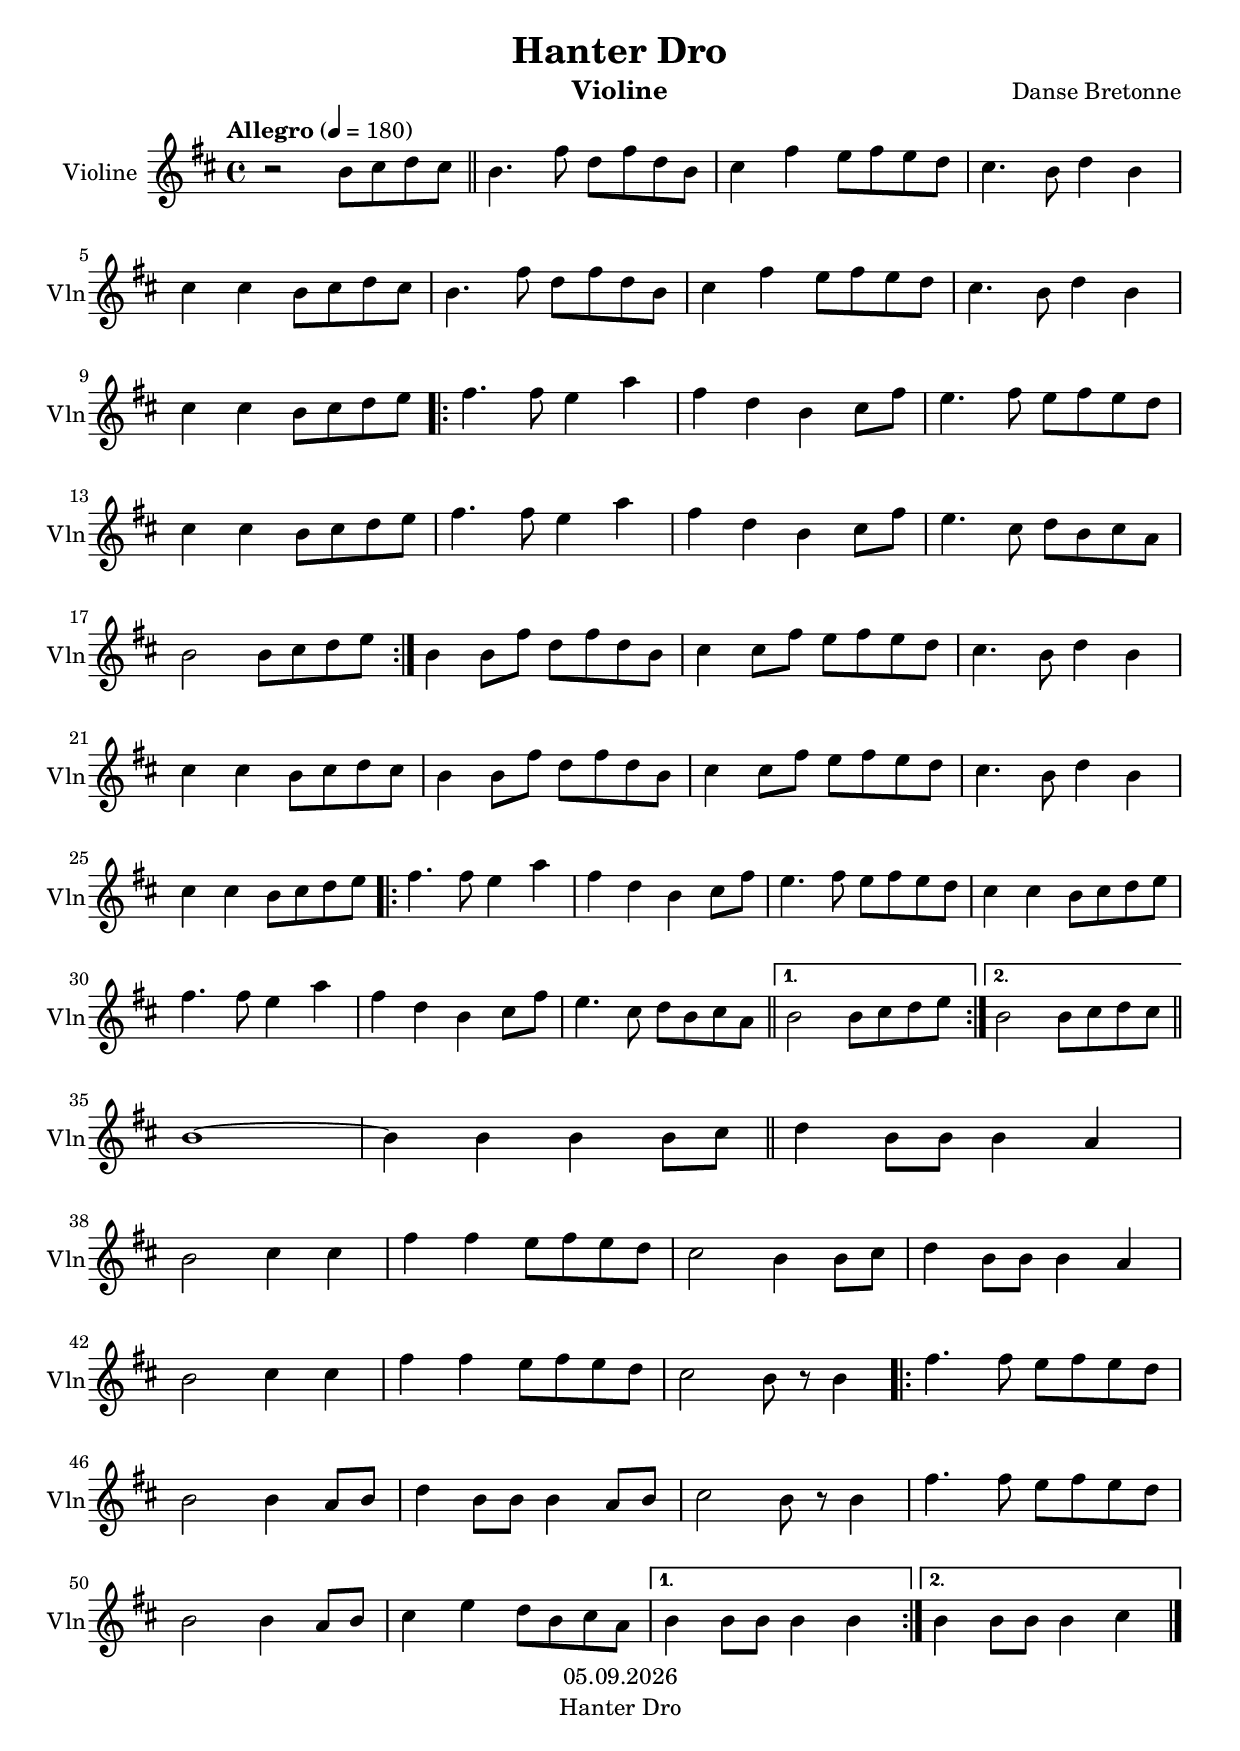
\version "2.18.2"

\include "../globals.ily"
\version "2.18.2"
\include "../globals.ily"

violin = {
  
  \globalSettings
  
  \transpose c b, {
  \relative c'' {
    r2  c8 d es d | \bar "||" 
    c4. g'8 es g es c |
    d4 g f8 g f es |
    d4.  c8 es4 c4 |     
    \break
    
    d4 d c8 d es d |
    c4. g'8 es g es c |
    d4 g f8 g f es |
    d4. c8 es4 c | 
    \break
    
    d4 d c8 d es f |
    \repeat volta 2 {
      g4. g8 f4 bes4 |
      g4 es c d8 g |
      f4. g8 f g f es |
      \break
      
      d4 d c8 d es f |
      g4. g8 f4 bes4 |
      g4 es c d8 g |
      f4. d8 es c d bes |
      \break
      
      c2 c8 d es f 
    }
    c4 c8 g' es g es c |
    d4 d8 g f g f es |
    d4. c8 es4 c |
    \break
    
    d4 d c8 d es d |
    c4 c8 g' es g es c |
    d4 d8 g f g f es |
    d4. c8 es4 c |
    \break
    
    d4 d c8 d es f |
    \repeat volta 2 {
      g4. g8 f4 bes |
      g4 es c d8 g |
      f4. g8 f g f es |
      d4 d c8 d es f |
      \break
      
      g4. g8 f4 bes |
      g es c d8 g |
      f4. d8 es c d bes | \bar "||"
    }
    \alternative {
      {
        c2 c8 d es f
      } {
        c2 c8 d es d
      }
    } \bar "||"
    \break
    
    c1~ |
    c4 c c c8 d | \bar "||"
    es4 c8 c c4 bes |
    \break
    
    c2 d4 d |
    g4 g f8 g f es |
    d2 c4 c8 d |
    es4 c8 c c4 bes |
    \break
    
    c2 d4 d |
    g4 g f8 g f es |
    d2 c8 r c4 |
    \repeat volta 2 {
      g'4. g8 f g f es |
      \break
      c2 c4 bes8 c |
      es4 c8 c c4 bes8 c |
      d2 c8 r c4 |
      g'4. g8 f g f es |
      \break
      
      c2 c4 bes8 c |
      d4 f es8 c d bes |      
    }
    \alternative {
      { 
        c4 c8 c c4 c |
      }{ 
        c4 c8 c c4 d |
      }
    }
    \bar "|."       
  }}
}


\header {
  instrument = "Violine"
}

\score {
  <<    
    \new Staff \with { instrumentName = "Violine" shortInstrumentName = "Vln" } { \violin }
    %\new ChordNames { \germanChords \guitarChords }    
  >>
  \layout {
    indent = 1.5\cm
    short-indent = 0.5\cm
  }
}
